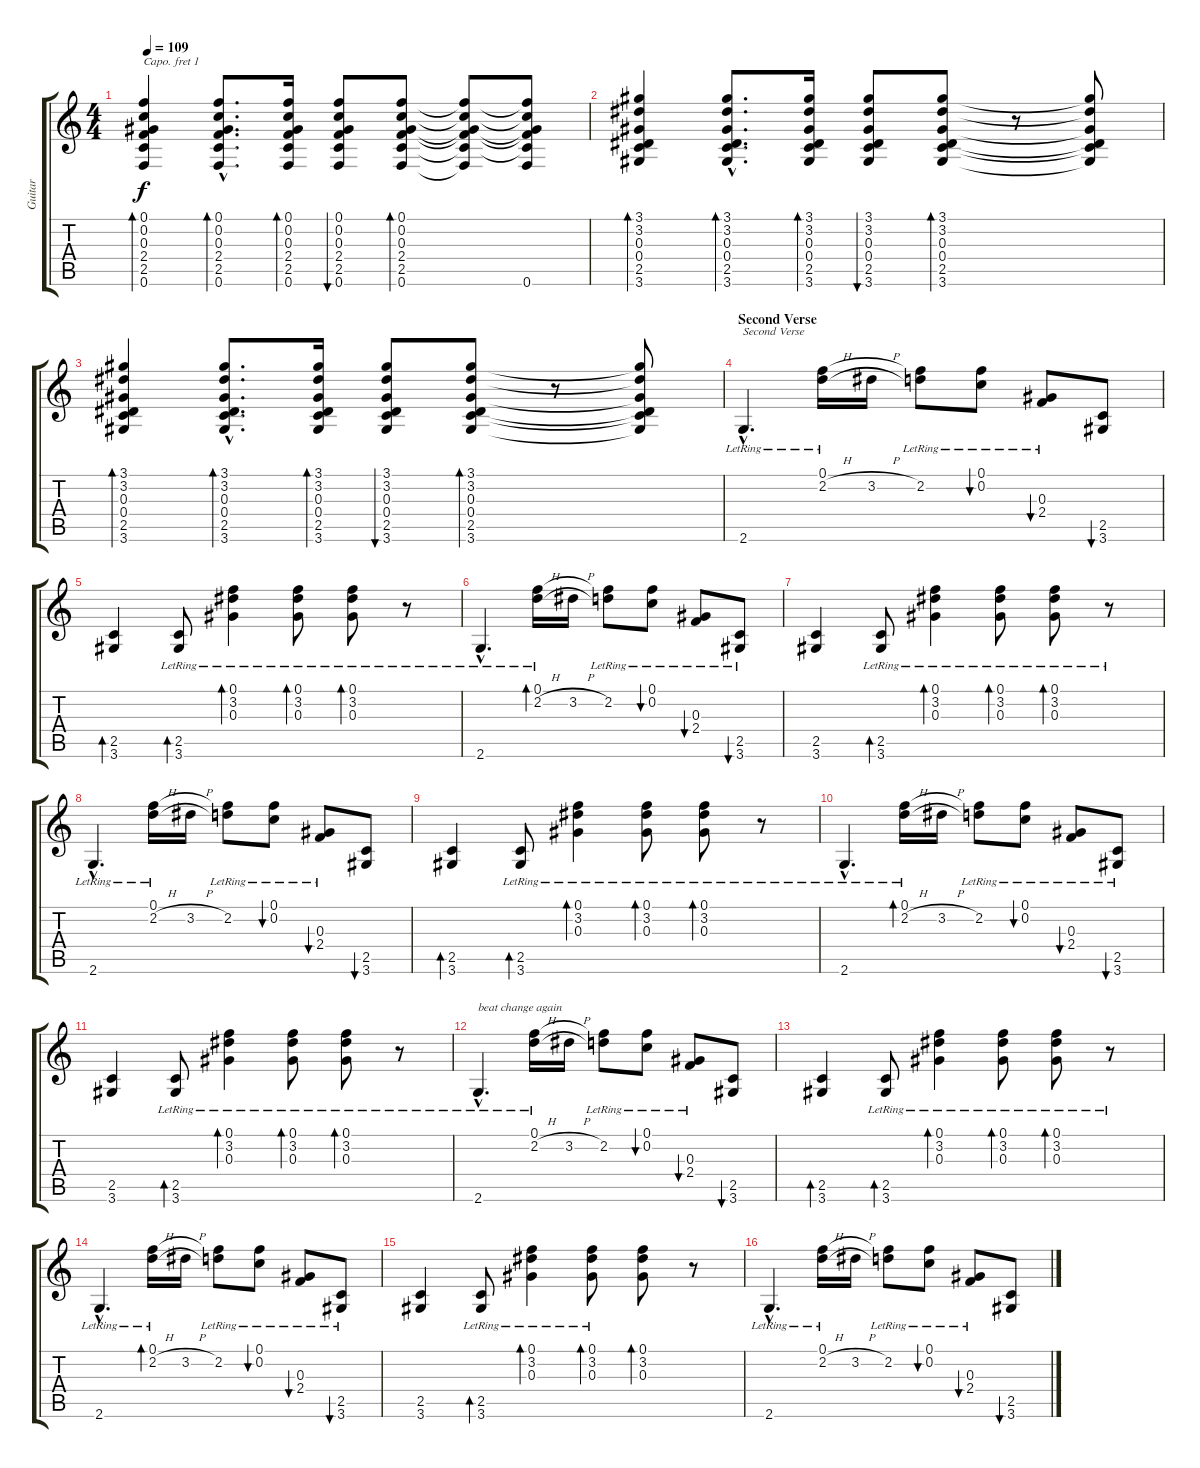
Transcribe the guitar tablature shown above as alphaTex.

\track ("Guitar" "Guitar") {instrument acousticguitarsteel}
\staff {score tabs}
\capo 1
\tuning (E4 B3 G3 D3 A2 E2) {hide}
\ts (4 4)
\tempo 109
\clef g2
\ks c
(0.1 0.2 0.3 2.4 2.5 0.6).4{bd 60 dy f} (0.1{hac} 0.2{hac} 0.3{hac} 2.4{hac} 2.5{hac} 0.6{hac}).8{d bd 60} (0.1 0.2 0.3 2.4 2.5 0.6).16{bd 60} (0.1 0.2 0.3 2.4 2.5 0.6).8{bu 60} (0.1 0.2 0.3 2.4 2.5 0.6).8{bd 60} (0.1{t} 0.2{t} 0.3{t} 2.4{t} 2.5{t} 0.6{t}).8 (0.1{t} 0.2{t} 0.3{t} 2.4{t} 2.5{t} 0.6).8 |
(3.1 3.2 0.3 0.4 2.5 3.6).4{bd 60} (3.1{hac} 3.2{hac} 0.3{hac} 0.4{hac} 2.5{hac} 3.6{hac}).8{d bd 60} (3.1 3.2 0.3 0.4 2.5 3.6).16{bd 60} (3.1 3.2 0.3 0.4 2.5 3.6).8{bu 60} (3.1 3.2 0.3 0.4 2.5 3.6).8{bd 60} r.8 (3.1{t} 3.2{t} 0.3{t} 0.4{t} 2.5{t} 3.6{t}).8 |
(3.1 3.2 0.3 0.4 2.5 3.6).4{bd 60} (3.1{hac} 3.2{hac} 0.3{hac} 0.4{hac} 2.5{hac} 3.6{hac}).8{d bd 60} (3.1 3.2 0.3 0.4 2.5 3.6).16{bd 60} (3.1 3.2 0.3 0.4 2.5 3.6).8{bu 60} (3.1 3.2 0.3 0.4 2.5 3.6).8{bd 60} r.8 (3.1{t} 3.2{t} 0.3{t} 0.4{t} 2.5{t} 3.6{t}).8 |
\section ("" "Second Verse")
2.6{hac lr}.4{d txt "Second Verse"} (0.1{lr} 2.2{h}).16 3.2{h}.16 (0.1{t} 2.2{lr}).8 (0.1{lr} 0.2{lr}).8{bu 60} (0.3{lr} 2.4{lr}).8{bu 60} (2.5 3.6).8{bu 60} |
(2.5 3.6).4{bd 60} (2.5{lr} 3.6{lr}).8{bd 60} (0.1{lr} 3.2{lr} 0.3{lr}).4{bd 60} (0.1{lr} 3.2{lr} 0.3{lr}).8{bd 60} (0.1{lr} 3.2{lr} 0.3{lr}).8{bd 60} r.8 |
2.6{hac lr}.4{d} (0.1{lr} 2.2{h}).16{bd 60} 3.2{h}.16 (0.1{t} 2.2{lr}).8 (0.1{lr} 0.2{lr}).8{bu 60} (0.3{lr} 2.4{lr}).8{bu 60} (2.5{lr} 3.6{lr}).8{bu 60} |
(2.5 3.6).4 (2.5{lr} 3.6{lr}).8{bd 60} (0.1{lr} 3.2{lr} 0.3{lr}).4{bd 60} (0.1{lr} 3.2{lr} 0.3{lr}).8{bd 60} (0.1{lr} 3.2{lr} 0.3{lr}).8{bd 60} r.8 |
2.6{hac lr}.4{d} (0.1{lr} 2.2{h}).16 3.2{h}.16 (0.1{t} 2.2{lr}).8 (0.1{lr} 0.2{lr}).8{bu 60} (0.3{lr} 2.4{lr}).8{bu 60} (2.5 3.6).8{bu 60} |
(2.5 3.6).4{bd 60} (2.5{lr} 3.6{lr}).8{bd 60} (0.1{lr} 3.2{lr} 0.3{lr}).4{bd 60} (0.1{lr} 3.2{lr} 0.3{lr}).8{bd 60} (0.1{lr} 3.2{lr} 0.3{lr}).8{bd 60} r.8 |
2.6{hac lr}.4{d} (0.1{lr} 2.2{h}).16{bd 60} 3.2{h}.16 (0.1{t} 2.2{lr}).8 (0.1{lr} 0.2{lr}).8{bu 60} (0.3{lr} 2.4{lr}).8{bu 60} (2.5{lr} 3.6{lr}).8{bu 60} |
(2.5 3.6).4 (2.5{lr} 3.6{lr}).8{bd 60} (0.1{lr} 3.2{lr} 0.3{lr}).4{bd 60} (0.1{lr} 3.2{lr} 0.3{lr}).8{bd 60} (0.1{lr} 3.2{lr} 0.3{lr}).8{bd 60} r.8 |
2.6{hac lr}.4{d txt "beat change again"} (0.1{lr} 2.2{h}).16 3.2{h}.16 (0.1{t} 2.2{lr}).8 (0.1{lr} 0.2{lr}).8{bu 60} (0.3{lr} 2.4{lr}).8{bu 60} (2.5 3.6).8{bu 60} |
(2.5 3.6).4{bd 60} (2.5{lr} 3.6{lr}).8{bd 60} (0.1{lr} 3.2{lr} 0.3{lr}).4{bd 60} (0.1{lr} 3.2{lr} 0.3{lr}).8{bd 60} (0.1{lr} 3.2{lr} 0.3{lr}).8{bd 60} r.8 |
2.6{hac lr}.4{d} (0.1{lr} 2.2{h}).16{bd 60} 3.2{h}.16 (0.1{t} 2.2{lr}).8 (0.1{lr} 0.2{lr}).8{bu 60} (0.3{lr} 2.4{lr}).8{bu 60} (2.5{lr} 3.6{lr}).8{bu 60} |
(2.5 3.6).4 (2.5{lr} 3.6{lr}).8{bd 60} (0.1{lr} 3.2{lr} 0.3{lr}).4{bd 60} (0.1{lr} 3.2{lr} 0.3{lr}).8{bd 60} (0.1 3.2 0.3).8{bd 60} r.8 |
2.6{hac lr}.4{d} (0.1{lr} 2.2{h}).16 3.2{h}.16 (0.1{t} 2.2{lr}).8 (0.1{lr} 0.2{lr}).8{bu 60} (0.3{lr} 2.4{lr}).8{bu 60} (2.5 3.6).8{bu 60}
